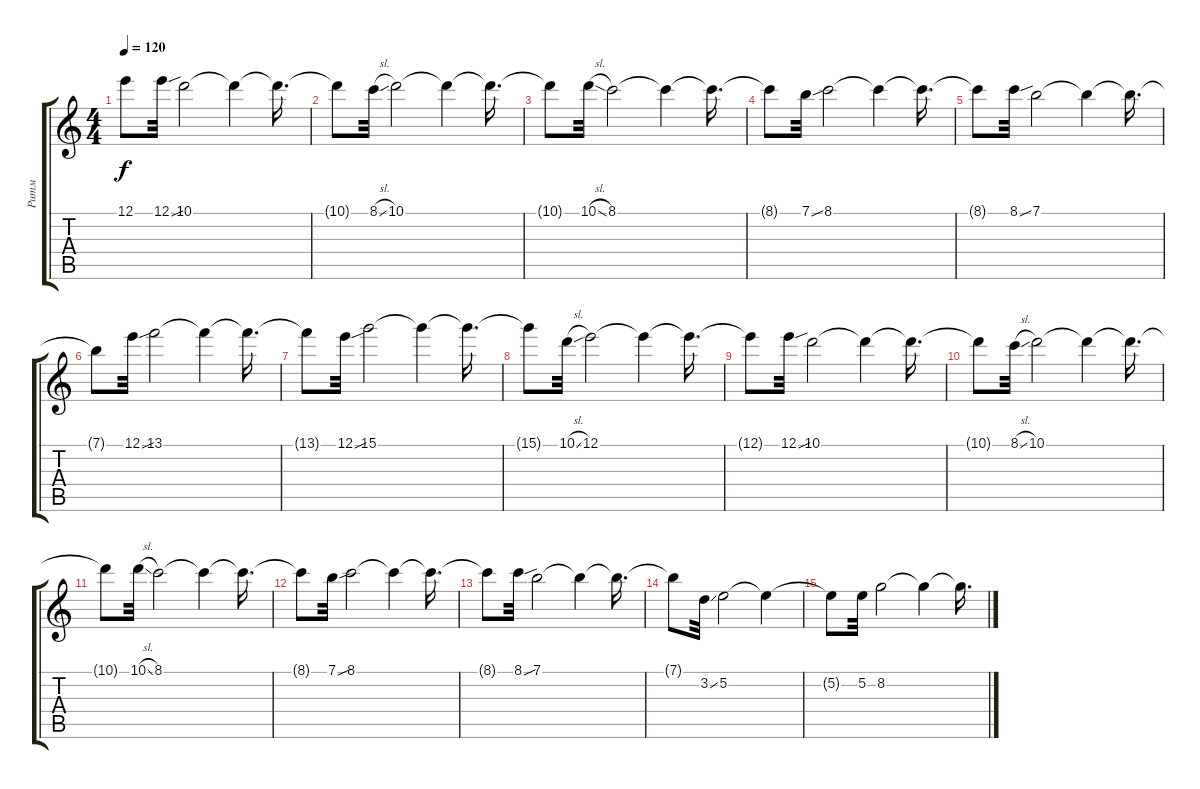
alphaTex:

\track ("Ритм" "Ритм") {instrument distortionguitar}
\staff {score tabs}
\tuning (E4 B3 G3 D3 A2 E2) {hide}
\ts (4 4)
\tempo 120
\clef g2
\ks c
12.1{t}.8{dy f} 12.1{sou}.32 10.1.2 10.1{t}.4 10.1{t}.16{d} |
10.1{t}.8 8.1{sl}.32 10.1.2 10.1{t}.4 10.1{t}.16{d} |
10.1{t}.8 10.1{sl}.32 8.1.2 8.1{t}.4 8.1{t}.16{d} |
8.1{t}.8 7.1{sou}.32 8.1.2 8.1{t}.4 8.1{t}.16{d} |
8.1{t}.8 8.1{sou}.32 7.1.2 7.1{t}.4 7.1{t}.16{d} |
7.1{t}.8 12.1{sou}.32 13.1.2 13.1{t}.4 13.1{t}.16{d} |
13.1{t}.8 12.1{sou}.32 15.1.2 15.1{t}.4 15.1{t}.16{d} |
15.1{t}.8 10.1{sl}.32 12.1.2 12.1{t}.4 12.1{t}.16{d} |
12.1{t}.8 12.1{sou}.32 10.1.2 10.1{t}.4 10.1{t}.16{d} |
10.1{t}.8 8.1{sl}.32 10.1.2 10.1{t}.4 10.1{t}.16{d} |
10.1{t}.8 10.1{sl}.32 8.1.2 8.1{t}.4 8.1{t}.16{d} |
8.1{t}.8 7.1{sou}.32 8.1.2 8.1{t}.4 8.1{t}.16{d} |
8.1{t}.8 8.1{sou}.32 7.1.2 7.1{t}.4 7.1{t}.16{d} |
7.1{t}.8 3.2{ss}.32 5.2.2 5.2{t}.4 |
5.2{t}.8 5.2.32 8.2.2 8.2{t}.4 8.2{t}.16{d}
